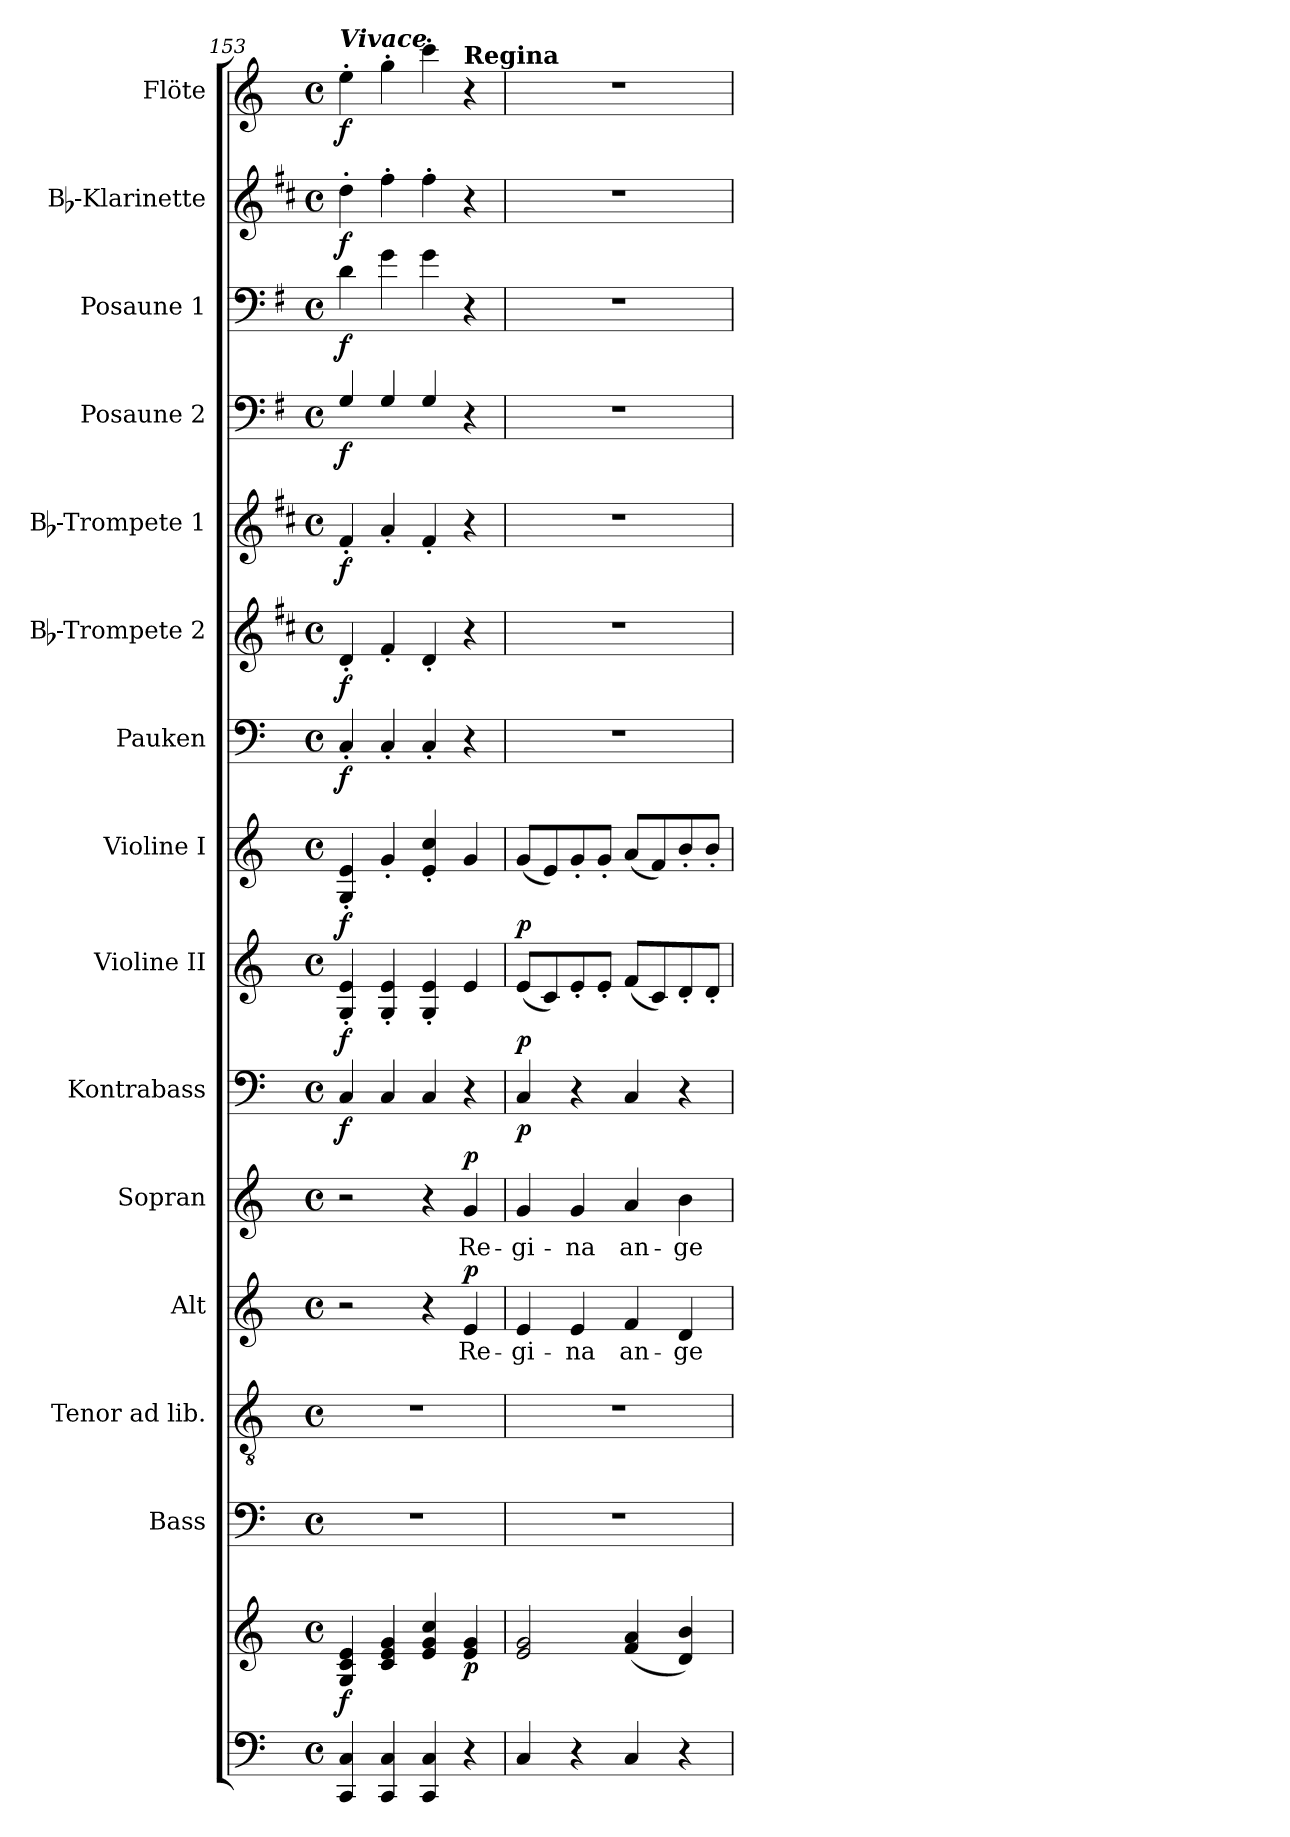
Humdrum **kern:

**kern	**kern	**dynam	**kern	**kern	**kern	**text	**dynam	**kern	**text	**dynam	**kern	**dynam	**kern	**dynam	**kern	**dynam	**kern	**dynam	**kern	**dynam	**kern	**dynam	**kern	**dynam	**kern	**dynam	**kern	**dynam	**kern	**dynam
*part15	*part15	*part15	*part14	*part13	*part12	*part12	*part12	*part11	*part11	*part11	*part10	*part10	*part9	*part9	*part8	*part8	*part7	*part7	*part6	*part6	*part5	*part5	*part4	*part4	*part3	*part3	*part2	*part2	*part1	*part1
*staff16	*staff15	*staff15/16	*staff14	*staff13	*staff12	*staff12	*staff12	*staff11	*staff11	*staff11	*staff10	*staff10	*staff9	*staff9	*staff8	*staff8	*staff7	*staff7	*staff6	*staff6	*staff5	*staff5	*staff4	*staff4	*staff3	*staff3	*staff2	*staff2	*staff1	*staff1
*	*	*	*I"Bass	*I"Tenor ad lib.	*I"Alt	*	*	*I"Sopran	*	*	*I"Kontrabass	*	*I"Violine II	*	*I"Violine I	*	*I"Pauken	*	*I"Bb-Trompete 2	*	*I"Bb-Trompete 1	*	*I"Posaune 2	*	*I"Posaune 1	*	*I"Bb-Klarinette	*	*I"Flöte	*
*	*	*	*I'B.	*I'T.	*I'A.	*	*	*I'S.	*	*	*I'Kb.	*	*I'Vl. II	*	*I'Vl. I	*	*I'Pk.	*	*I'Bb Trp. 2	*	*I'Bb Trp. 1	*	*I'Pos. 2	*	*I'Pos. 1	*	*I'Bb Kl.	*	*I'Fl.	*
!!LO:PB:g=z
*clefF4	*clefG2	*	*clefF4	*clefGv2	*clefG2	*	*	*clefG2	*	*	*clefF4	*	*clefG2	*	*clefG2	*	*clefF4	*	*clefG2	*	*clefG2	*	*clefF4	*	*clefF4	*	*clefG2	*	*clefG2	*
*	*	*	*	*	*	*	*	*	*	*	*ITrd7c12	*	*	*	*	*	*	*	*ITrd1c2	*	*ITrd1c2	*	*ITrd4c7	*	*ITrd4c7	*	*ITrd1c2	*	*	*
*k[]	*k[]	*	*k[]	*k[]	*k[]	*	*	*k[]	*	*	*k[]	*	*k[]	*	*k[]	*	*k[]	*	*k[]	*	*k[]	*	*k[]	*	*k[]	*	*k[]	*	*k[]	*
*C:	*C:	*	*C:	*C:	*C:	*	*	*C:	*	*	*C:	*	*C:	*	*C:	*	*C:	*	*C:	*	*C:	*	*C:	*	*C:	*	*C:	*	*C:	*
*M4/4	*M4/4	*	*M4/4	*M4/4	*M4/4	*	*	*M4/4	*	*	*M4/4	*	*M4/4	*	*M4/4	*	*M4/4	*	*M4/4	*	*M4/4	*	*M4/4	*	*M4/4	*	*M4/4	*	*M4/4	*
*met(c)	*met(c)	*	*met(c)	*met(c)	*met(c)	*	*	*met(c)	*	*	*met(c)	*	*met(c)	*	*met(c)	*	*met(c)	*	*met(c)	*	*met(c)	*	*met(c)	*	*met(c)	*	*met(c)	*	*met(c)	*
=153	=153	=153	=153	=153	=153	=153	=153	=153	=153	=153	=153	=153	=153	=153	=153	=153	=153	=153	=153	=153	=153	=153	=153	=153	=153	=153	=153	=153	=153	=153
!	!	!	!	!	!	!	!	!	!	!	!	!	!	!	!	!	!	!	!	!	!	!	!	!	!	!	!	!	!LO:TX:a:Bi:t=Vivace	!
!	!	!LO:DY:b	!	!	!	!	!	!	!	!	!	!LO:DY:b	!	!LO:DY:b	!	!LO:DY:b	!	!LO:DY:b	!	!LO:DY:b	!	!LO:DY:b	!	!LO:DY:b	!	!LO:DY:b	!	!LO:DY:b	!	!LO:DY:b
4CC/ 4C/	4G/ 4c/ 4e/	f	1r	1r	2r	.	.	2r	.	.	4CC/	f	4G/'< 4e/'<	f	4G/'< 4e/'<	f	4C'</	f	4c'</	f	4e'</	f	4C/	f	4G\	f	4cc'>\	f	4ee'>\	f
4CC/ 4C/	4c/ 4e/ 4g/	.	.	.	.	.	.	.	.	.	4CC/	.	4G/'< 4e/'<	.	4g'</	.	4C'</	.	4e'</	.	4g'</	.	4C/	.	4c\	.	4ee'>\	.	4gg'>\	.
4CC/ 4C/	4e/ 4g/ 4cc/	.	.	.	4r	.	.	4r	.	.	4CC/	.	4G/'< 4e/'<	.	4e/'< 4cc/'<	.	4C'</	.	4c'</	.	4e'</	.	4C/	.	4c\	.	4ee'>\	.	4ccc'>\	.
!	!	!	!	!	!	!	!	!	!	!	!	!	!	!	!	!	!	!	!	!	!	!	!	!	!	!	!	!	!LO:TX:a:B:t=Regina	!
!	!	!LO:DY:b	!	!	!	!LO:LY:b	!LO:DY:a	!	!LO:LY:b	!LO:DY:a	!	!	!	!	!	!	!	!	!	!	!	!	!	!	!	!	!	!	!	!
4r	4e/ 4g/	p	.	.	4e/	Re-	p	4g/	Re-	p	4r	.	4e/	.	4g/	.	4r	.	4r	.	4r	.	4r	.	4r	.	4r	.	4r	.
=154	=154	=154	=154	=154	=154	=154	=154	=154	=154	=154	=154	=154	=154	=154	=154	=154	=154	=154	=154	=154	=154	=154	=154	=154	=154	=154	=154	=154	=154	=154
!	!	!	!	!	!	!LO:LY:b	!	!	!LO:LY:b	!	!	!LO:DY:b	!	!LO:DY:b	!	!LO:DY:b	!	!	!	!	!	!	!	!	!	!	!	!	!	!
4C/	2e/ 2g/	.	1r	1r	4e/	-gi-	.	4g/	-gi-	.	4CC/	p	(<8e/L	p	(<8g/L	p	1r	.	1r	.	1r	.	1r	.	1r	.	1r	.	1r	.
.	.	.	.	.	.	.	.	.	.	.	.	.	8c/)	.	8e/)	.	.	.	.	.	.	.	.	.	.	.	.	.	.	.
!	!	!	!	!	!	!LO:LY:b	!	!	!LO:LY:b	!	!	!	!	!	!	!	!	!	!	!	!	!	!	!	!	!	!	!	!	!
4r	.	.	.	.	4e/	-na	.	4g/	-na	.	4r	.	8e'</	.	8g'</	.	.	.	.	.	.	.	.	.	.	.	.	.	.	.
.	.	.	.	.	.	.	.	.	.	.	.	.	8e'</J	.	8g'</J	.	.	.	.	.	.	.	.	.	.	.	.	.	.	.
!	!	!	!	!	!	!LO:LY:b	!	!	!LO:LY:b	!	!	!	!	!	!	!	!	!	!	!	!	!	!	!	!	!	!	!	!	!
4C/	(<4f/ 4a/	.	.	.	4f/	an-	.	4a/	an-	.	4CC/	.	(<8f/L	.	(<8a/L	.	.	.	.	.	.	.	.	.	.	.	.	.	.	.
.	.	.	.	.	.	.	.	.	.	.	.	.	8c/)	.	8f/)	.	.	.	.	.	.	.	.	.	.	.	.	.	.	.
!	!	!	!	!	!	!LO:LY:b	!	!	!LO:LY:b	!	!	!	!	!	!	!	!	!	!	!	!	!	!	!	!	!	!	!	!	!
4r	4d/ 4b/)	.	.	.	4d/	-ge-	.	4b\	-ge-	.	4r	.	8d'</	.	8b'</	.	.	.	.	.	.	.	.	.	.	.	.	.	.	.
.	.	.	.	.	.	.	.	.	.	.	.	.	8d'</J	.	8b'</J	.	.	.	.	.	.	.	.	.	.	.	.	.	.	.
=	=	=	=	=	=	=	=	=	=	=	=	=	=	=	=	=	=	=	=	=	=	=	=	=	=	=	=	=	=	=
*-	*-	*-	*-	*-	*-	*-	*-	*-	*-	*-	*-	*-	*-	*-	*-	*-	*-	*-	*-	*-	*-	*-	*-	*-	*-	*-	*-	*-	*-	*-
